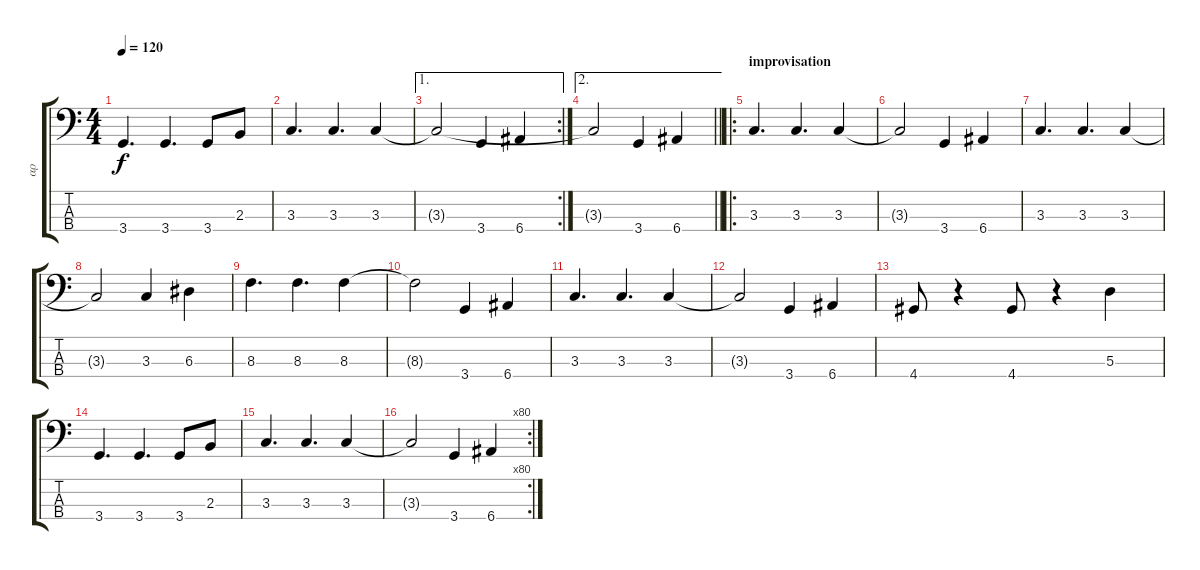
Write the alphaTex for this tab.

\track ("αρ" "αρ") {instrument electricbassfinger}
\staff {score tabs}
\tuning (G2 D2 A1 E1) {hide}
\ts (4 4)
\tempo 120
\clef f4
\ks c
3.4.4{d dy f} 3.4.4{d} 3.4.8 2.3.8 |
3.3.4{d} 3.3.4{d} 3.3.4 |
\ae 1
\rc 2
3.3{t}.2 3.4.4 6.4.4 |
\ae 2
\barLineRight lightlight
3.3{t}.2 3.4.4 6.4.4 |
\ro
\section ("" "improvisation")
3.3.4{d} 3.3.4{d} 3.3.4 |
3.3{t}.2 3.4.4 6.4.4 |
3.3.4{d} 3.3.4{d} 3.3.4 |
3.3{t}.2 3.3.4 6.3.4 |
8.3.4{d} 8.3.4{d} 8.3.4 |
8.3{t}.2 3.4.4 6.4.4 |
3.3.4{d} 3.3.4{d} 3.3.4 |
3.3{t}.2 3.4.4 6.4.4 |
4.4.8 r.4 4.4.8 r.4 5.3.4 |
3.4.4{d} 3.4.4{d} 3.4.8 2.3.8 |
3.3.4{d} 3.3.4{d} 3.3.4 |
\rc 80
3.3{t}.2 3.4.4 6.4.4
